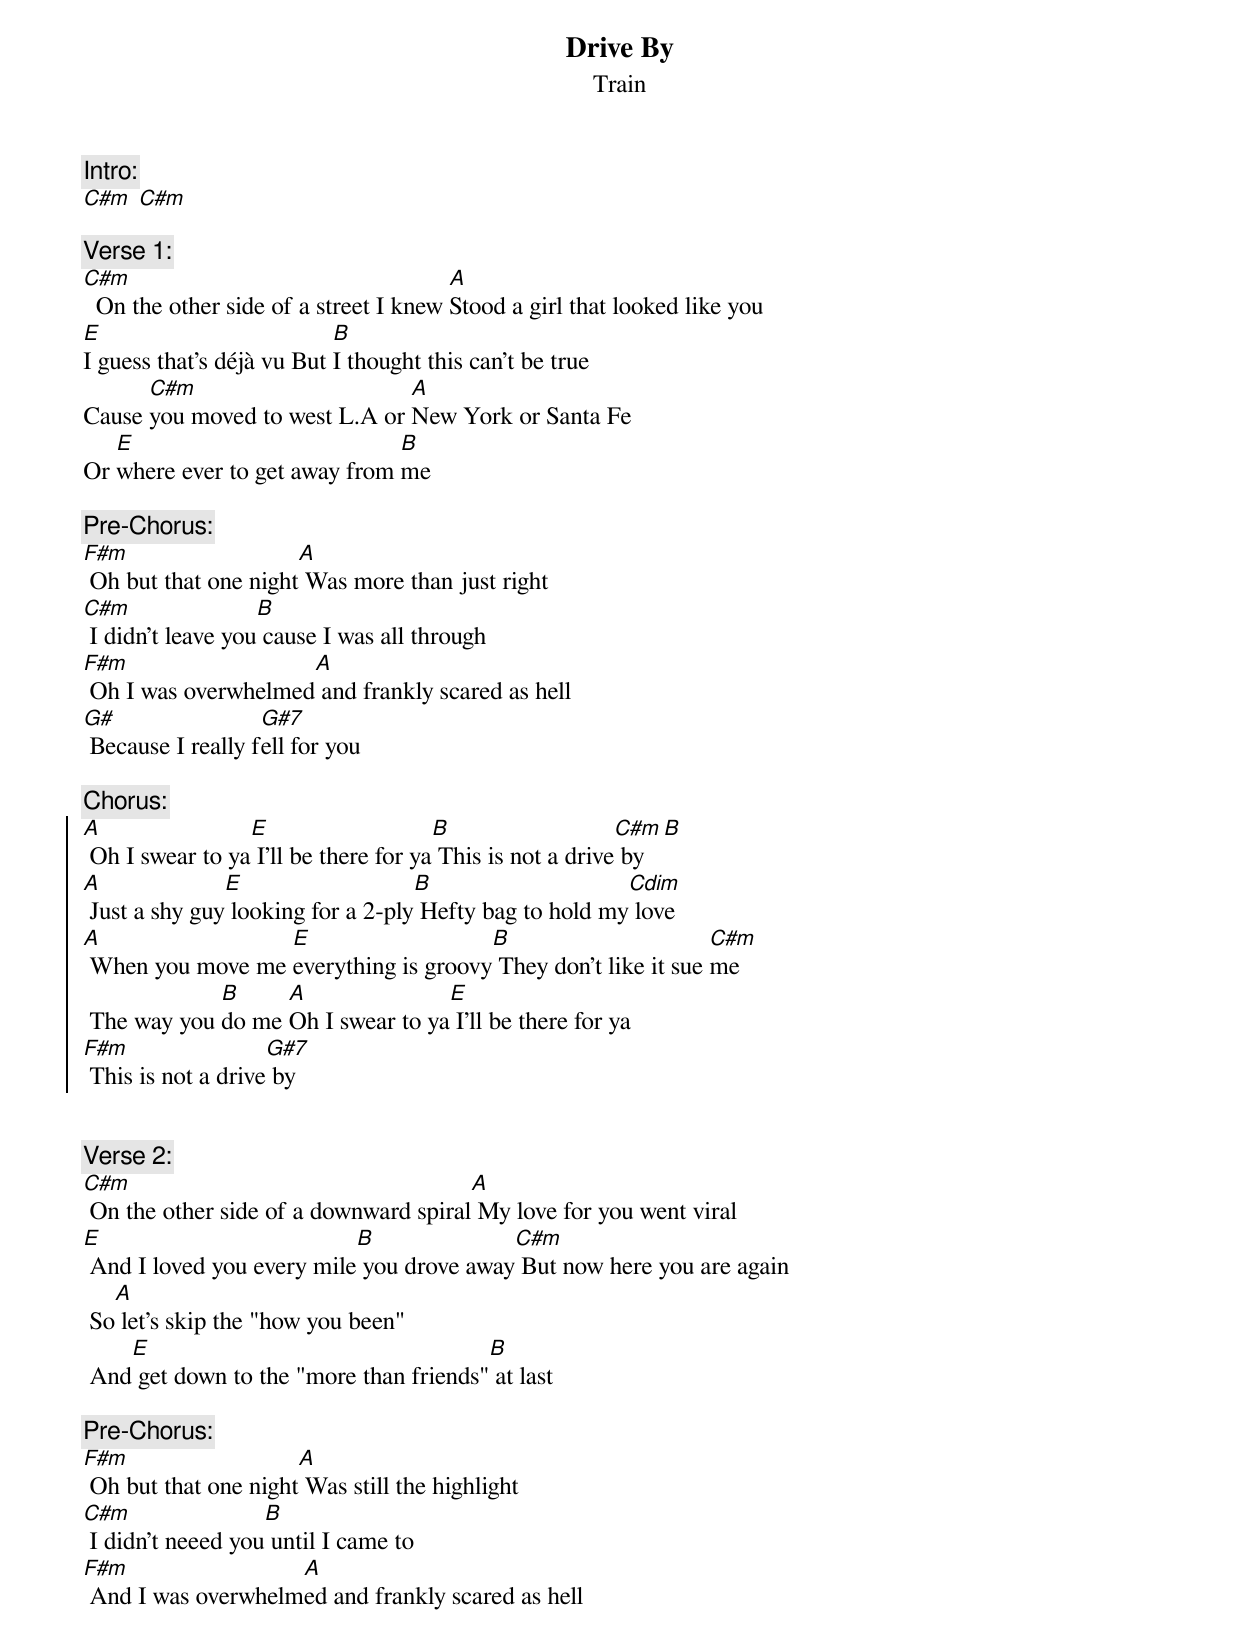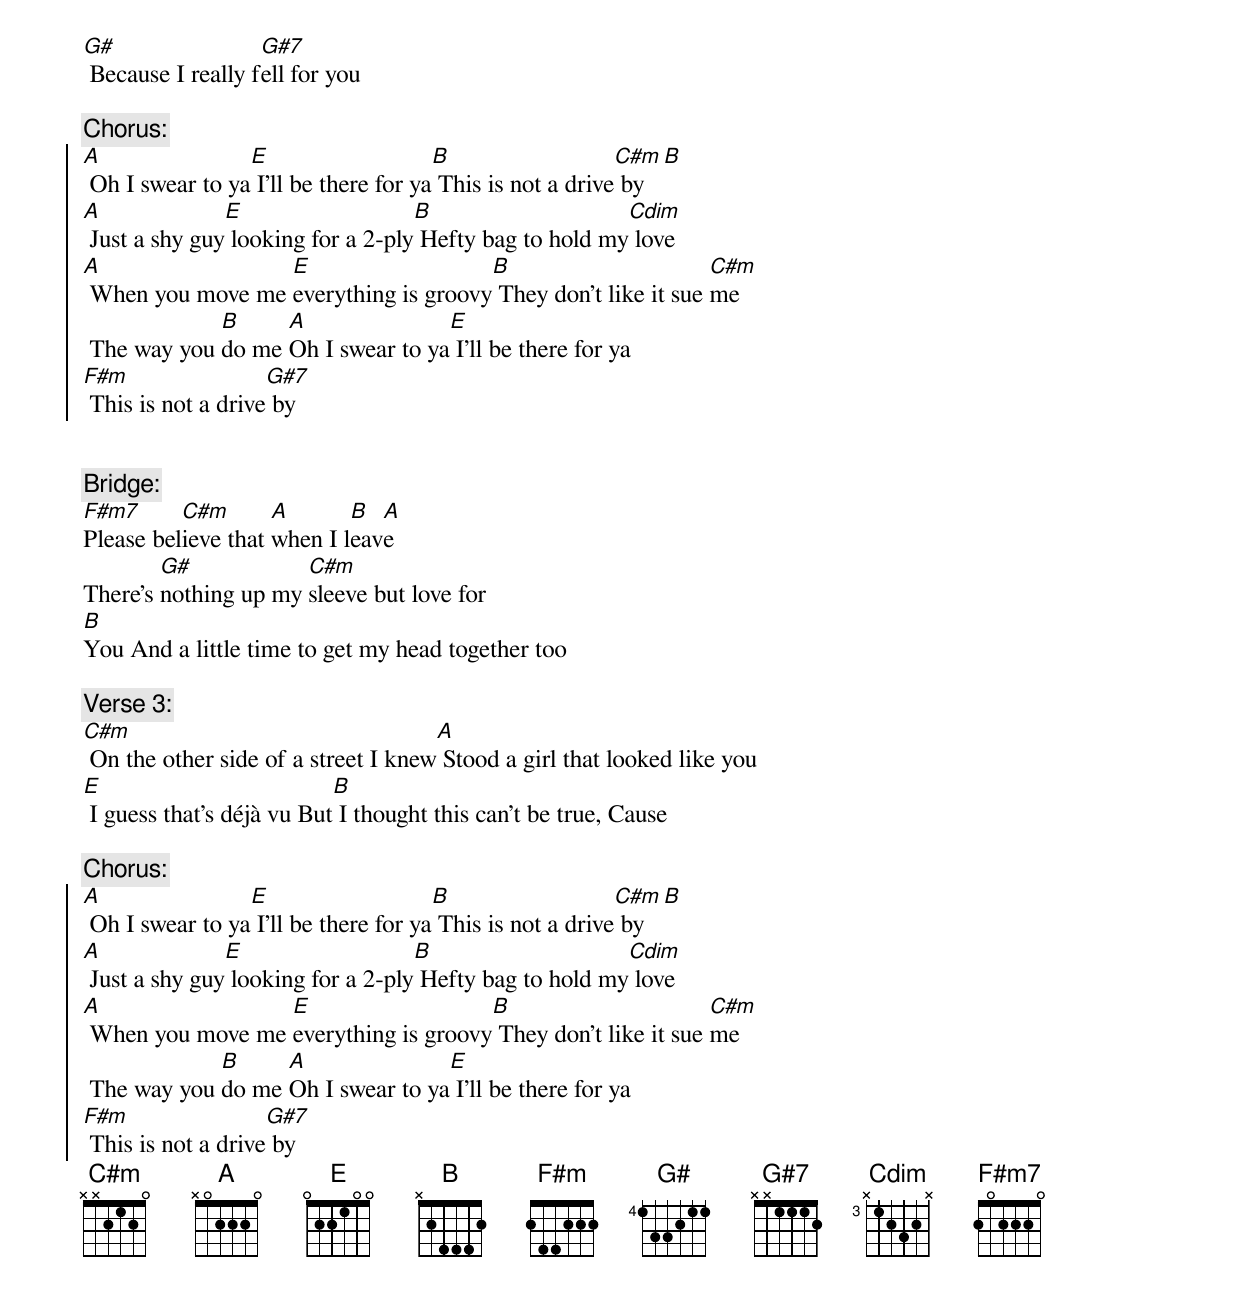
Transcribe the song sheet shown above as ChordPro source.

{title: Drive By}
{subtitle: Train}


{c:Intro:}
[C#m] [C#m]

{c:Verse 1:}
[C#m]  On the other side of a street I knew [A]Stood a girl that looked like you
[E]I guess that's déjà vu But [B]I thought this can't be true
Cause [C#m]you moved to west L.A or [A]New York or Santa Fe
Or [E]where ever to get away from [B]me

{c:Pre-Chorus:}
[F#m] Oh but that one night[A] Was more than just right
[C#m] I didn't leave you[B] cause I was all through
[F#m] Oh I was overwhelmed[A] and frankly scared as hell
[G#] Because I really f[G#7]ell for you

{c:Chorus:}
{soc}
[A] Oh I swear to ya[E] I'll be there for ya[B] This is not a drive[C#m] by [B]
[A] Just a shy guy[E] looking for a 2-ply[B] Hefty bag to hold my[Cdim] love
[A] When you move me [E]everything is groovy[B] They don't like it sue [C#m]me
 The way you [B]do me [A]Oh I swear to ya[E] I'll be there for ya
[F#m] This is not a drive[G#7] by

{eoc}

{c:Verse 2:}
[C#m] On the other side of a downward spiral[A] My love for you went viral
[E] And I loved you every mile[B] you drove away[C#m] But now here you are again
 So[A] let's skip the "how you been"
 And[E] get down to the "more than friends"[B] at last

{c:Pre-Chorus:}
[F#m] Oh but that one night[A] Was still the highlight
[C#m] I didn't neeed you[B] until I came to
[F#m] And I was overwhelm[A]ed and frankly scared as hell
[G#] Because I really f[G#7]ell for you

{c:Chorus:}
{soc}
[A] Oh I swear to ya[E] I'll be there for ya[B] This is not a drive[C#m] by [B]
[A] Just a shy guy[E] looking for a 2-ply[B] Hefty bag to hold my[Cdim] love
[A] When you move me [E]everything is groovy[B] They don't like it sue [C#m]me
 The way you [B]do me [A]Oh I swear to ya[E] I'll be there for ya
[F#m] This is not a drive[G#7] by
{eoc}


{c:Bridge:}
[F#m7]Please bel[C#m]ieve that [A]when I l[B]eav[A]e
There's [G#]nothing up my [C#m]sleeve but love for
[B]You And a little time to get my head together too

{c:Verse 3:}
[C#m] On the other side of a street I knew[A] Stood a girl that looked like you
[E] I guess that's déjà vu But[B] I thought this can't be true, Cause

{c:Chorus:}
{soc}
[A] Oh I swear to ya[E] I'll be there for ya[B] This is not a drive[C#m] by [B]
[A] Just a shy guy[E] looking for a 2-ply[B] Hefty bag to hold my[Cdim] love
[A] When you move me [E]everything is groovy[B] They don't like it sue [C#m]me
 The way you [B]do me [A]Oh I swear to ya[E] I'll be there for ya
[F#m] This is not a drive[G#7] by
{eoc}
